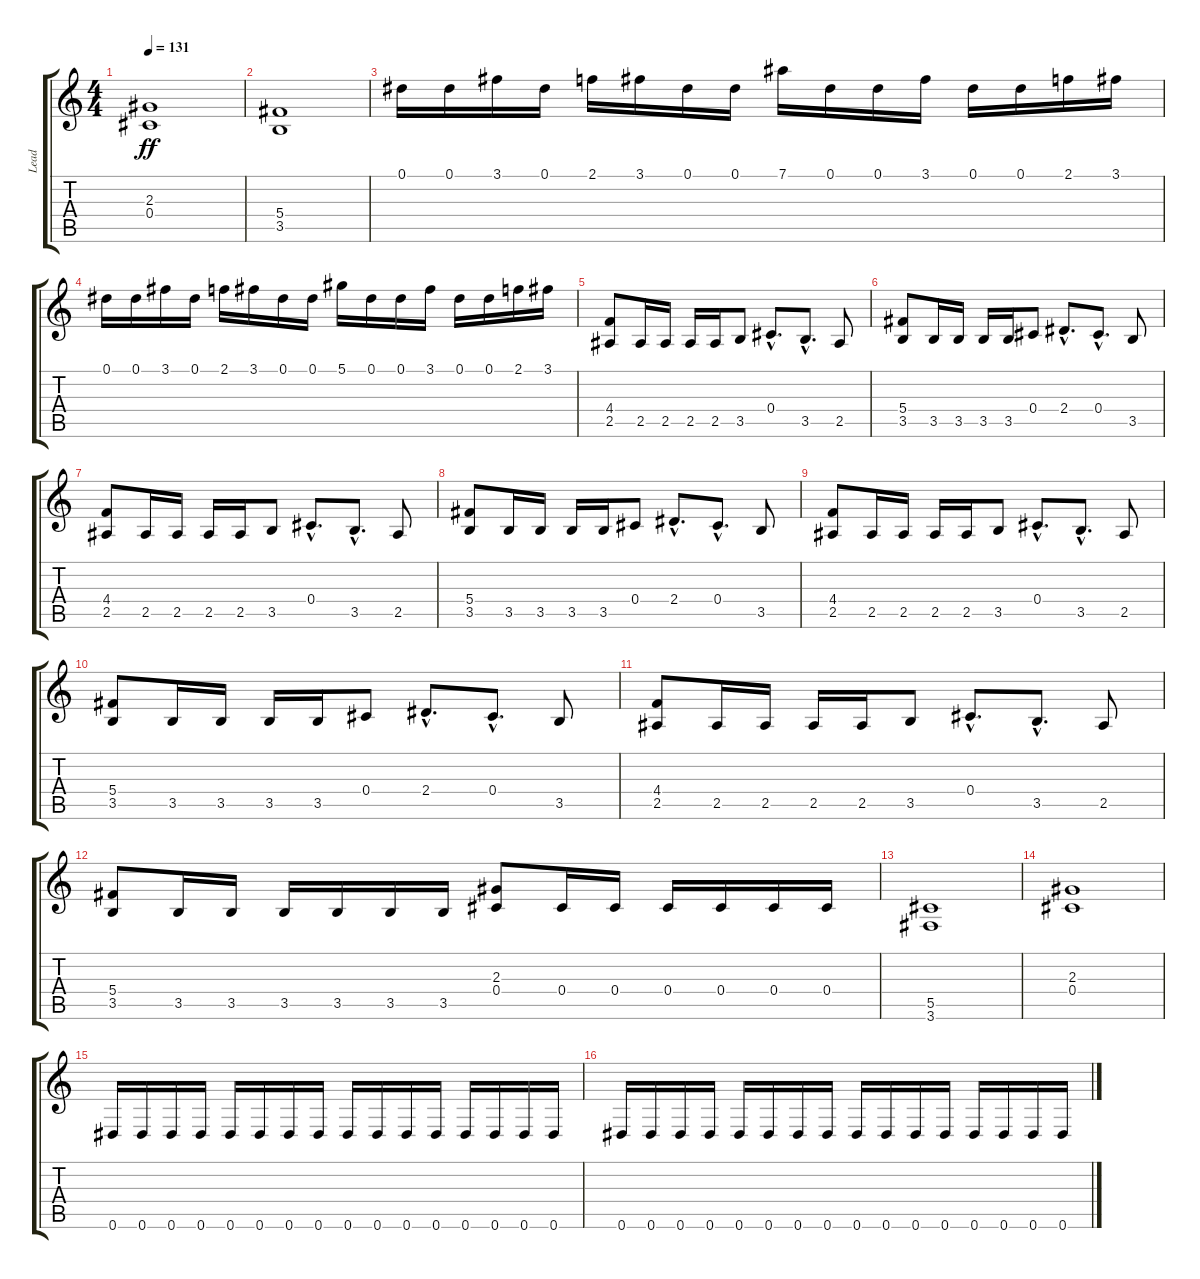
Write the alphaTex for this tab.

\track ("Lead" "Lead") {instrument overdrivenguitar}
\staff {score tabs}
\tuning (Eb4 Bb3 Gb3 Db3 Ab2 Eb2) {hide}
\ts (4 4)
\tempo 131
\clef g2
\ks c
(2.3 0.4).1{dy ff} |
(5.4 3.5).1 |
0.1.16 0.1.16 3.1.16 0.1.16 2.1.16 3.1.16 0.1.16 0.1.16 7.1.16 0.1.16 0.1.16 3.1.16 0.1.16 0.1.16 2.1.16 3.1.16 |
0.1.16 0.1.16 3.1.16 0.1.16 2.1.16 3.1.16 0.1.16 0.1.16 5.1.16 0.1.16 0.1.16 3.1.16 0.1.16 0.1.16 2.1.16 3.1.16 |
(4.4 2.5).8 2.5.16 2.5.16 2.5.16 2.5.16 3.5.8 0.4{hac}.8{d} 3.5{hac}.8{d} 2.5.8 |
(5.4 3.5).8 3.5.16 3.5.16 3.5.16 3.5.16 0.4.8 2.4{hac}.8{d} 0.4{hac}.8{d} 3.5.8 |
(4.4 2.5).8 2.5.16 2.5.16 2.5.16 2.5.16 3.5.8 0.4{hac}.8{d} 3.5{hac}.8{d} 2.5.8 |
(5.4 3.5).8 3.5.16 3.5.16 3.5.16 3.5.16 0.4.8 2.4{hac}.8{d} 0.4{hac}.8{d} 3.5.8 |
(4.4 2.5).8 2.5.16 2.5.16 2.5.16 2.5.16 3.5.8 0.4{hac}.8{d} 3.5{hac}.8{d} 2.5.8 |
(5.4 3.5).8 3.5.16 3.5.16 3.5.16 3.5.16 0.4.8 2.4{hac}.8{d} 0.4{hac}.8{d} 3.5.8 |
(4.4 2.5).8 2.5.16 2.5.16 2.5.16 2.5.16 3.5.8 0.4{hac}.8{d} 3.5{hac}.8{d} 2.5.8 |
(5.4 3.5).8 3.5.16 3.5.16 3.5.16 3.5.16 3.5.16 3.5.16 (2.3 0.4).8 0.4.16 0.4.16 0.4.16 0.4.16 0.4.16 0.4.16 |
(5.5 3.6).1 |
(2.3 0.4).1 |
0.6.16 0.6.16 0.6.16 0.6.16 0.6.16 0.6.16 0.6.16 0.6.16 0.6.16 0.6.16 0.6.16 0.6.16 0.6.16 0.6.16 0.6.16 0.6.16 |
0.6.16 0.6.16 0.6.16 0.6.16 0.6.16 0.6.16 0.6.16 0.6.16 0.6.16 0.6.16 0.6.16 0.6.16 0.6.16 0.6.16 0.6.16 0.6.16
